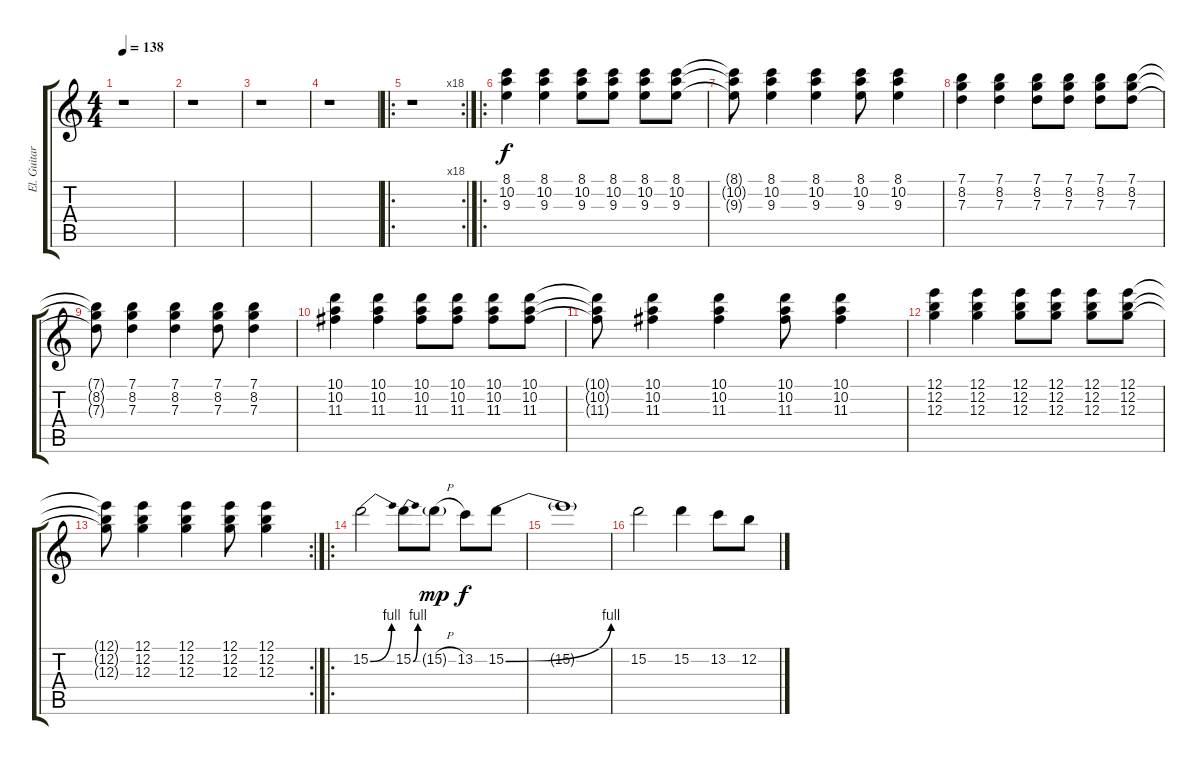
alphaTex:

\track ("El. Guitar" "El. Guitar") {instrument distortionguitar}
\staff {score tabs}
\tuning (E4 B3 G3 D3 A2 E2) {hide}
\ts (4 4)
\tempo 138
\clef g2
\ks c
r.1{dy f} |
r.1 |
r.1 |
r.1 |
\ro
\rc 18
r.1 |
\ro
(8.1 10.2 9.3).4 (8.1 10.2 9.3).4 (8.1 10.2 9.3).8 (8.1 10.2 9.3).8 (8.1 10.2 9.3).8 (8.1 10.2 9.3).8 |
(8.1{t} 10.2{t} 9.3{t}).8 (8.1 10.2 9.3).4 (8.1 10.2 9.3).4 (8.1 10.2 9.3).8 (8.1 10.2 9.3).4 |
(7.1 8.2 7.3).4 (7.1 8.2 7.3).4 (7.1 8.2 7.3).8 (7.1 8.2 7.3).8 (7.1 8.2 7.3).8 (7.1 8.2 7.3).8 |
(7.1{t} 8.2{t} 7.3{t}).8 (7.1 8.2 7.3).4 (7.1 8.2 7.3).4 (7.1 8.2 7.3).8 (7.1 8.2 7.3).4 |
(10.1 10.2 11.3).4 (10.1 10.2 11.3).4 (10.1 10.2 11.3).8 (10.1 10.2 11.3).8 (10.1 10.2 11.3).8 (10.1 10.2 11.3).8 |
(10.1{t} 10.2{t} 11.3{t}).8 (10.1 10.2 11.3).4 (10.1 10.2 11.3).4 (10.1 10.2 11.3).8 (10.1 10.2 11.3).4 |
(12.1 12.2 12.3).4 (12.1 12.2 12.3).4 (12.1 12.2 12.3).8 (12.1 12.2 12.3).8 (12.1 12.2 12.3).8 (12.1 12.2 12.3).8 |
\rc 2
(12.1{t} 12.2{t} 12.3{t}).8 (12.1 12.2 12.3).4 (12.1 12.2 12.3).4 (12.1 12.2 12.3).8 (12.1 12.2 12.3).4 |
\ro
15.2{be (bend 0 0 60 4)}.2 15.2{be (bend 0 0 60 4)}.8 15.2{h g}.8{dy mp} 13.2.8{dy f} 15.2{be (bend 0 0 60 4)}.8 |
15.2{t}.1 |
15.2.2 15.2.4 13.2.8 12.2.8
